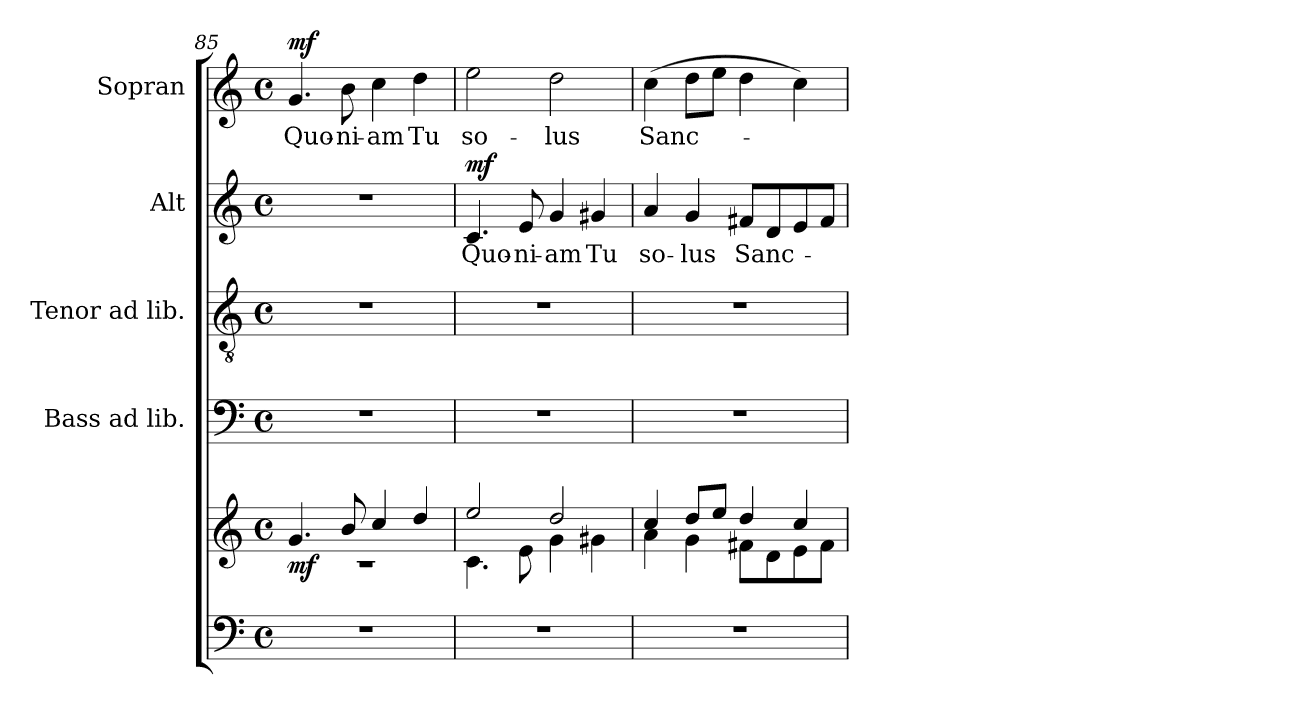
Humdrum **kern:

**kern	**kern	**dynam	**kern	**kern	**kern	**text	**dynam	**kern	**text	**dynam
*part5	*part5	*part5	*part4	*part3	*part2	*part2	*part2	*part1	*part1	*part1
*staff6	*staff5	*staff5/6	*staff4	*staff3	*staff2	*staff2	*staff2	*staff1	*staff1	*staff1
*	*	*	*I"Bass ad lib.	*I"Tenor ad lib.	*I"Alt	*	*	*I"Sopran	*	*
*	*	*	*I'B.	*I'T.	*I'A.	*	*	*I'S.	*	*
!!LO:LB:g=z
*clefF4	*clefG2	*	*clefF4	*clefGv2	*clefG2	*	*	*clefG2	*	*
*k[]	*k[]	*	*k[]	*k[]	*k[]	*	*	*k[]	*	*
*C:	*C:	*	*C:	*C:	*C:	*	*	*C:	*	*
*M4/4	*M4/4	*	*M4/4	*M4/4	*M4/4	*	*	*M4/4	*	*
*met(c)	*met(c)	*	*met(c)	*met(c)	*met(c)	*	*	*met(c)	*	*
=85	=85	=85	=85	=85	=85	=85	=85	=85	=85	=85
*	*^	*	*	*	*	*	*	*	*	*
!	!	!	!LO:DY:b	!	!	!	!	!	!	!LO:LY:b	!LO:DY:a
1r	4.g/	1rc	mf	1r	1r	1r	.	.	4.g/	Quo-	mf
!	!	!	!	!	!	!	!	!	!	!LO:LY:b	!
.	8b/	.	.	.	.	.	.	.	8b\	-ni-	.
!	!	!	!	!	!	!	!	!	!	!LO:LY:b	!
.	4cc/	.	.	.	.	.	.	.	4cc\	-am	.
!	!	!	!	!	!	!	!	!	!	!LO:LY:b	!
.	4dd/	.	.	.	.	.	.	.	4dd\	Tu	.
=86	=86	=86	=86	=86	=86	=86	=86	=86	=86	=86	=86
!	!	!	!	!	!	!	!LO:LY:b	!LO:DY:a	!	!LO:LY:b	!
1r	2ee/	4.c\	.	1r	1r	4.c/	Quo-	mf	2ee\	so-	.
!	!	!	!	!	!	!	!LO:LY:b	!	!	!	!
.	.	8e\	.	.	.	8e/	-ni-	.	.	.	.
!	!	!	!	!	!	!	!LO:LY:b	!	!	!LO:LY:b	!
.	2dd/	4g\	.	.	.	4g/	-am	.	2dd\	-lus	.
!	!	!	!	!	!	!	!LO:LY:b	!	!	!	!
.	.	4g#X\	.	.	.	4g#X/	Tu	.	.	.	.
=87	=87	=87	=87	=87	=87	=87	=87	=87	=87	=87	=87
!	!	!	!	!	!	!	!LO:LY:b	!	!	!LO:LY:b	!
1r	4cc/	4a\	.	1r	1r	4a/	so-	.	(>4cc\	Sanc-	.
!	!	!	!	!	!	!	!LO:LY:b	!	!	!	!
.	8dd/L	4g\	.	.	.	4g/	-lus	.	8dd\L	.	.
.	8ee/J	.	.	.	.	.	.	.	8ee\J	.	.
!	!	!	!	!	!	!	!LO:LY:b	!	!	!	!
.	4dd/	8f#X\L	.	.	.	8f#X/L	Sanc-	.	4dd\	.	.
.	.	8d\	.	.	.	8d/	.	.	.	.	.
.	4cc/	8e\	.	.	.	8e/	.	.	4cc\)	.	.
.	.	8f#\J	.	.	.	8f#/J	.	.	.	.	.
*	*v	*v	*	*	*	*	*	*	*	*	*
=	=	=	=	=	=	=	=	=	=	=
*-	*-	*-	*-	*-	*-	*-	*-	*-	*-	*-
